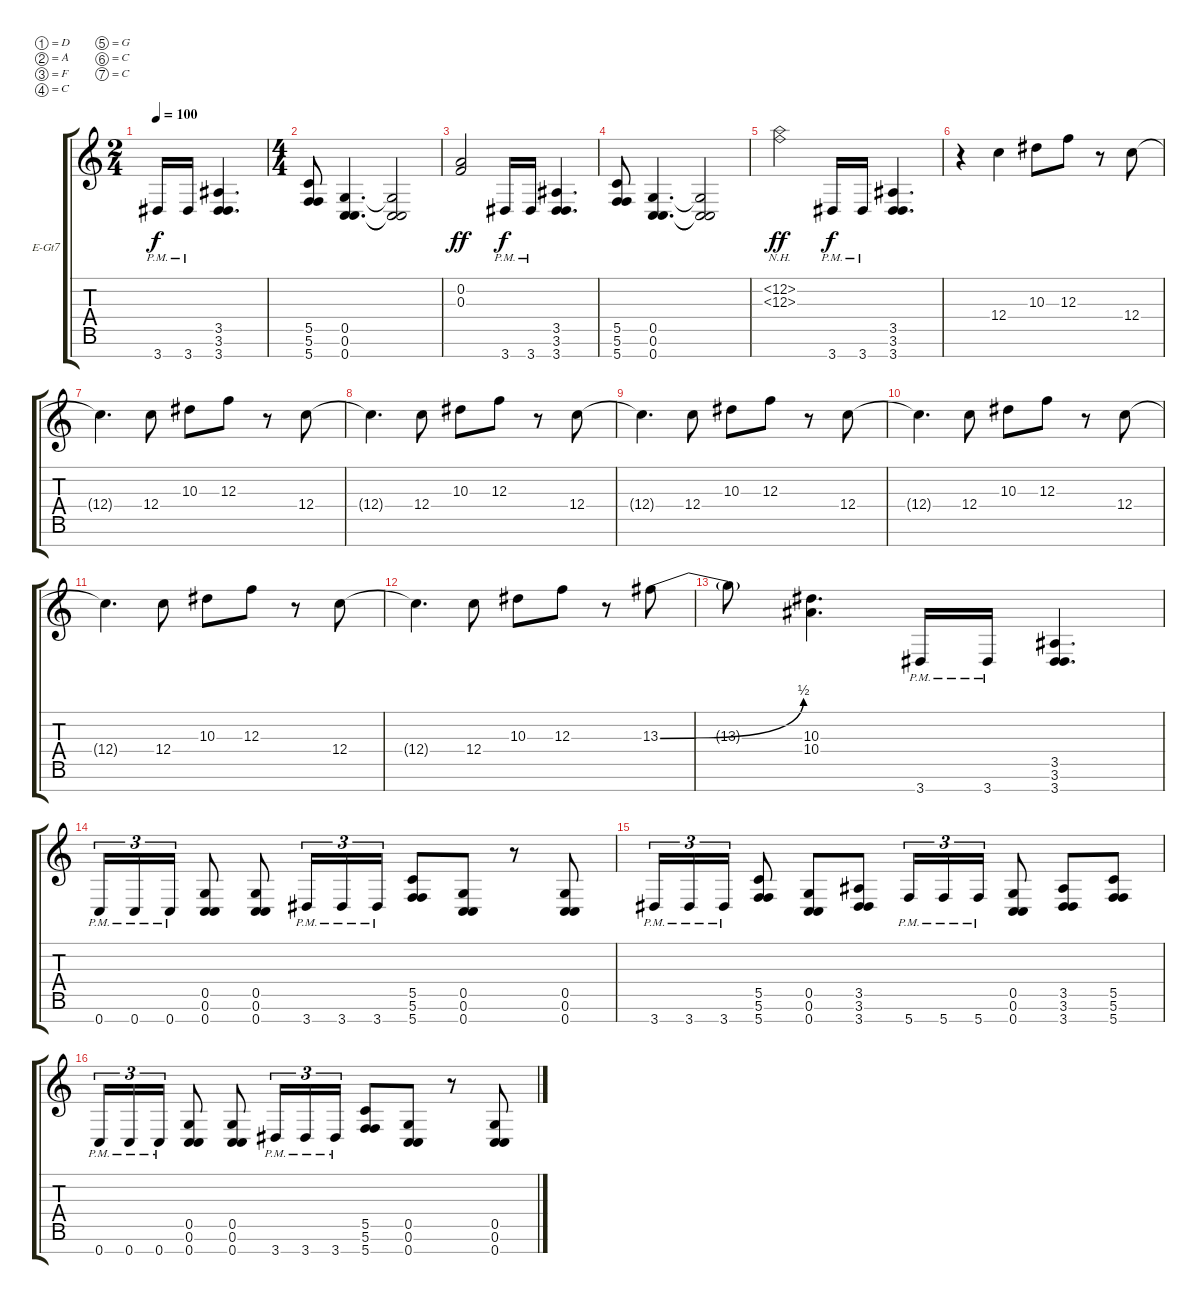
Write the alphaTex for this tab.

\bracketExtendMode groupsimilarinstruments
\firstSystemTrackNameOrientation horizontal
\otherSystemsTrackNameOrientation horizontal
\track ("James Hetfield (Rhythm Guitar)" "E-Gt7") {instrument electricguitarclean}
\staff {score tabs}
\tuning (D4 A3 F3 C3 G2 C2 C2)
\ts (2 4)
\tempo 100
\clef g2
\ks c
3.7{pm}.16{dy f} 3.7{pm}.16 (3.7 3.6 3.5).4{d} |
\ts (4 4)
(5.7 5.6 5.5).8 (0.7 0.6 0.5).4{d} (0.7{t} 0.6{t} 0.5{t}).2 |
(0.2 0.3).2{dy ff} 3.7{pm}.16{dy f} 3.7{pm}.16 (3.7 3.6 3.5).4{d} |
(5.7 5.6 5.5).8 (0.7 0.6 0.5).4{d} (0.7{t} 0.6{t} 0.5{t}).2 |
(12.2{nh} 12.3{nh}).2{dy ff} 3.7{pm}.16{dy f} 3.7{pm}.16 (3.7 3.6 3.5).4{d} |
r.4 12.4.4 10.3.8 12.3.8 r.8 12.4.8 |
12.4{t}.4{d} 12.4.8 10.3.8 12.3.8 r.8 12.4.8 |
12.4{t}.4{d} 12.4.8 10.3.8 12.3.8 r.8 12.4.8 |
12.4{t}.4{d} 12.4.8 10.3.8 12.3.8 r.8 12.4.8 |
12.4{t}.4{d} 12.4.8 10.3.8 12.3.8 r.8 12.4.8 |
12.4{t}.4{d} 12.4.8 10.3.8 12.3.8 r.8 12.4.8 |
12.4{t}.4{d} 12.4.8 10.3.8 12.3.8 r.8 13.3{be (bend 0 0 16.8 2)}.8 |
13.3{t}.8 (10.3 10.4).4{d} 3.7{pm}.16 3.7{pm}.16 (3.7 3.6 3.5).4{d} |
0.7{pm}.16{tu (3 2)} 0.7{pm}.16{tu (3 2)} 0.7{pm}.16{tu (3 2)} (0.7 0.6 0.5).8 (0.7 0.6 0.5).8 3.7{pm}.16{tu (3 2)} 3.7{pm}.16{tu (3 2)} 3.7{pm}.16{tu (3 2)} (5.7 5.6 5.5).8 (0.7 0.6 0.5).8 r.8 (0.7 0.6 0.5).8 |
3.7{pm}.16{tu (3 2)} 3.7{pm}.16{tu (3 2)} 3.7{pm}.16{tu (3 2)} (5.7 5.6 5.5).8 (0.7 0.6 0.5).8 (3.7 3.6 3.5).8 5.7{pm}.16{tu (3 2)} 5.7{pm}.16{tu (3 2)} 5.7{pm}.16{tu (3 2)} (0.7 0.6 0.5).8 (3.7 3.6 3.5).8 (5.7 5.6 5.5).8 |
0.7{pm}.16{tu (3 2)} 0.7{pm}.16{tu (3 2)} 0.7{pm}.16{tu (3 2)} (0.7 0.6 0.5).8 (0.7 0.6 0.5).8 3.7{pm}.16{tu (3 2)} 3.7{pm}.16{tu (3 2)} 3.7{pm}.16{tu (3 2)} (5.7 5.6 5.5).8 (0.7 0.6 0.5).8 r.8 (0.7 0.6 0.5).8
